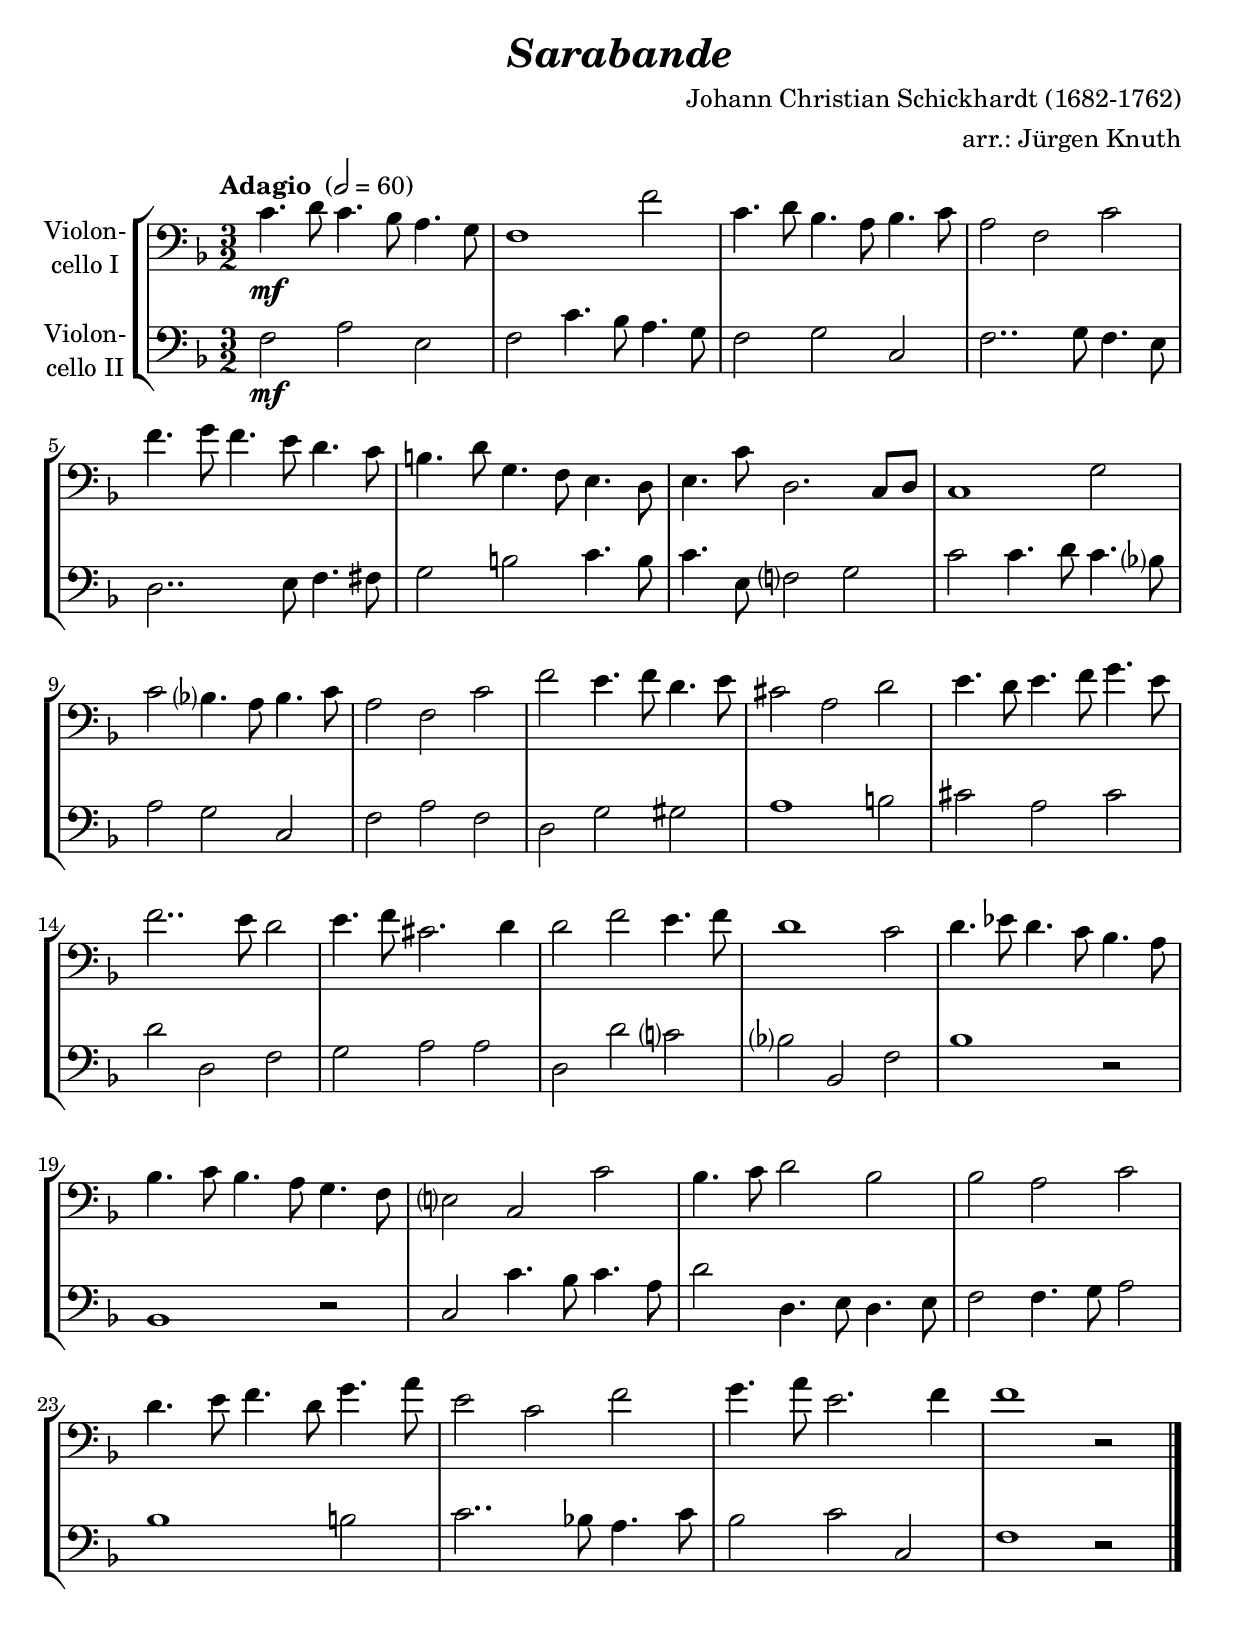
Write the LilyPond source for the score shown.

\version "2.14.2"
\include "deutsch.ly"

#(set-global-staff-size 22)

\header {
  title     = \markup \bold \italic "Sarabande"
  composer  = "Johann Christian Schickhardt (1682-1762)"
  arranger  = "arr.: Jürgen Knuth"
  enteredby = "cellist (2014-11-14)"
}

voiceconsts = {
  \key c \major
  \time 3/2
  \clef "bass"
  \tempo "Adagio " 2=60
  %\numericTimeSignature
  \compressFullBarRests
}

mihi = "clarinet"
mist = "string ensemble 1"
miba = "drawbar organ"

mpcg = \markup { \dynamic mp \italic " con gracia" }

va = \relative c' {
  \voiceconsts

  g4.\mf a8 g4. f8 e4. d8
  c1 c'2
  g4. a8 f4. e8 f4. g8
  e2 c g'

  c4. d8 c4. h8 a4. g8
  fis4. a8 d,4. c8 h4. a8
  h4. g'8 a,2. g8 a
  g1 d'2

  g f?4. e8 f4. g8
  e2 c g'
  c h4. c8 a4. h8
  gis2 e a

  h4. a8 h4. c8 d4. h8
  c2.. h8 a2
  h4. c8 gis2. a4
  a2 c h4. c8
  a1 g2

  a4. b8 a4. g8 f4. e8
  f4. g8 f4. e8 d4. c8
  h?2 g g'
  f4. g8 a2 f
  f e g

  a4. h8 c4. a8 d4. e8
  h2 g c
  d4. e8 h2. c4
  c1 r2 \bar "|."
}

vb = \relative c {
  \voiceconsts

  c2\mf e h
  c g'4. f8 e4. d8
  c2 d g,
  c2.. d8 c4. h8

  a2.. h8 c4. cis8
  d2 fis g4. fis8
  g4. h,8 c?2 d
  g g4. a8 g4. f?8

  e2 d g,
  c e c
  a d dis
  e1 fis2

  gis e gis
  a a, c
  d e e
  a, a' g?
  f? f, c'

  f1 r2
  f,1 r2
  g g'4. f8 g4. e8
  a2 a,4. h8 a4. h8
  c2 c4. d8 e2

  f1 fis2
  g2.. f!8 e4. g8
  f2 g g,
  c1 r2 \bar "|."
}


music = \new StaffGroup <<
      \new Staff {
        \set Staff.midiInstrument = \mist
        \set Staff.instrumentName = \markup \center-column { "Violon-" "cello I" }
        \transpose c f { \va }
      }
      \new Staff {
        \set Staff.midiInstrument = \miba
        \set Staff.instrumentName = \markup \center-column { "Violon-" "cello II" }
        \transpose c f { \vb }
      }
>>

\book {
  \score {
   \music
    \layout {}
  }

  \score {
    \unfoldRepeats \music

    \midi {
      \context {
        \Score
      }
    }
  }
}
